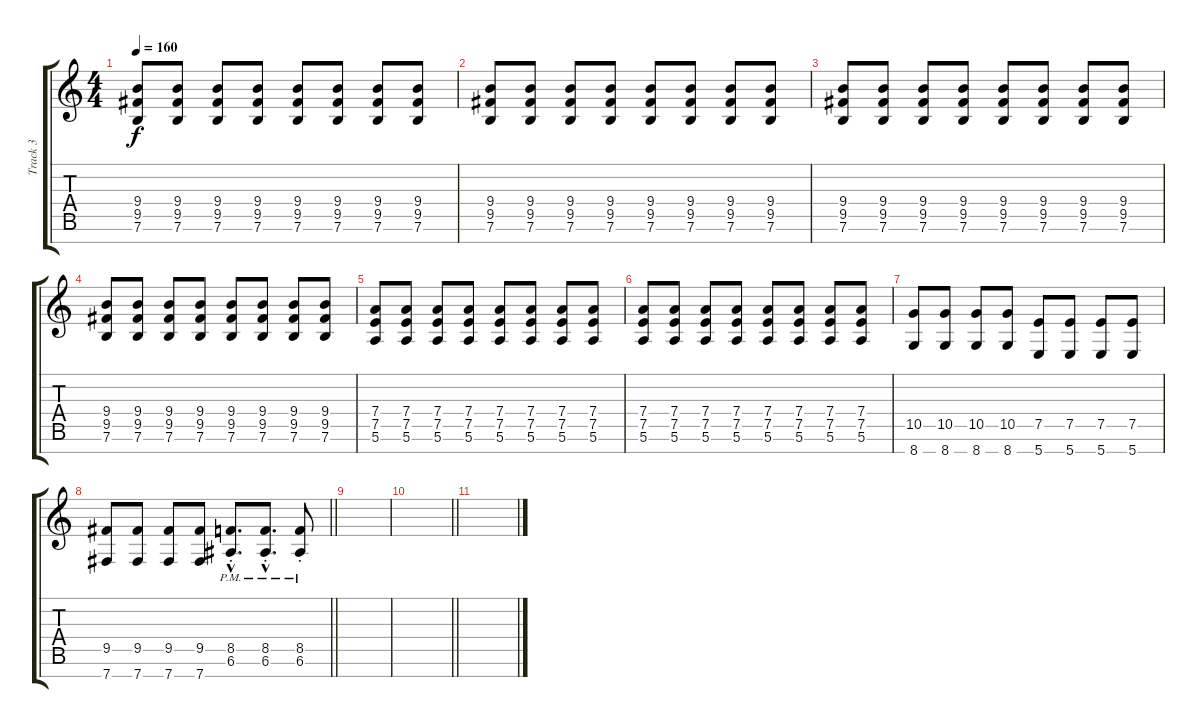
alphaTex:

\track ("Track 3" "Track 3") {instrument distortionguitar}
\staff {score tabs}
\tuning (E4 B3 G3 D3 A2 E2 B1) {hide}
\ts (4 4)
\tempo 160
\clef g2
\ks c
(9.4 9.5 7.6).8{dy f} (9.4 9.5 7.6).8 (9.4 9.5 7.6).8 (9.4 9.5 7.6).8 (9.4 9.5 7.6).8 (9.4 9.5 7.6).8 (9.4 9.5 7.6).8 (9.4 9.5 7.6).8 |
(9.4 9.5 7.6).8 (9.4 9.5 7.6).8 (9.4 9.5 7.6).8 (9.4 9.5 7.6).8 (9.4 9.5 7.6).8 (9.4 9.5 7.6).8 (9.4 9.5 7.6).8 (9.4 9.5 7.6).8 |
(9.4 9.5 7.6).8 (9.4 9.5 7.6).8 (9.4 9.5 7.6).8 (9.4 9.5 7.6).8 (9.4 9.5 7.6).8 (9.4 9.5 7.6).8 (9.4 9.5 7.6).8 (9.4 9.5 7.6).8 |
(9.4 9.5 7.6).8 (9.4 9.5 7.6).8 (9.4 9.5 7.6).8 (9.4 9.5 7.6).8 (9.4 9.5 7.6).8 (9.4 9.5 7.6).8 (9.4 9.5 7.6).8 (9.4 9.5 7.6).8 |
(7.4 7.5 5.6).8 (7.4 7.5 5.6).8 (7.4 7.5 5.6).8 (7.4 7.5 5.6).8 (7.4 7.5 5.6).8 (7.4 7.5 5.6).8 (7.4 7.5 5.6).8 (7.4 7.5 5.6).8 |
(7.4 7.5 5.6).8 (7.4 7.5 5.6).8 (7.4 7.5 5.6).8 (7.4 7.5 5.6).8 (7.4 7.5 5.6).8 (7.4 7.5 5.6).8 (7.4 7.5 5.6).8 (7.4 7.5 5.6).8 |
(10.5 8.7).8 (10.5 8.7).8 (10.5 8.7).8 (10.5 8.7).8 (7.5 5.7).8 (7.5 5.7).8 (7.5 5.7).8 (7.5 5.7).8 |
\barLineRight lightlight
(9.5 7.7).8 (9.5 7.7).8 (9.5 7.7).8 (9.5 7.7).8 (8.5{hac pm st} 6.6{hac pm st}).8{d} (8.5{hac pm st} 6.6{hac pm st}).8{d} (8.5{pm st} 6.6{pm st}).8 |
\section ("" "")
|
\barLineRight lightlight
|
\section ("" "")
